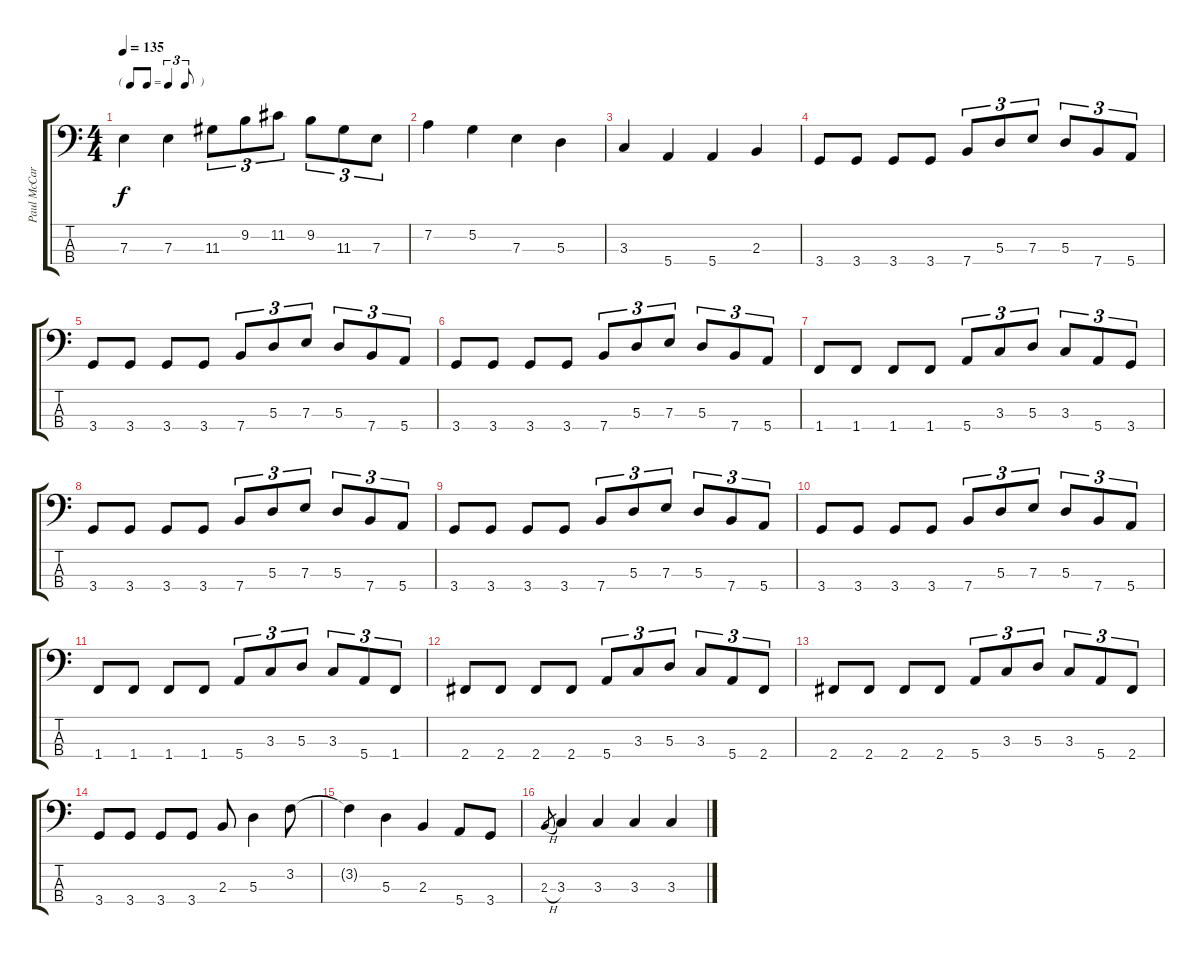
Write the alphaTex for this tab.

\track ("Paul McCartney" "Paul McCar") {instrument electricbassfinger}
\staff {score tabs}
\tuning (G2 D2 A1 E1) {hide}
\ts (4 4)
\tf triplet8th
\tempo 135
\clef f4
\ks c
7.3.4{dy f} 7.3.4 11.3.8{tu (3 2)} 9.2.8{tu (3 2)} 11.2.8{tu (3 2)} 9.2.8{tu (3 2)} 11.3.8{tu (3 2)} 7.3.8{tu (3 2)} |
7.2.4 5.2.4 7.3.4 5.3.4 |
3.3.4 5.4.4 5.4.4 2.3.4 |
3.4.8 3.4.8 3.4.8 3.4.8 7.4.8{tu (3 2)} 5.3.8{tu (3 2)} 7.3.8{tu (3 2)} 5.3.8{tu (3 2)} 7.4.8{tu (3 2)} 5.4.8{tu (3 2)} |
3.4.8 3.4.8 3.4.8 3.4.8 7.4.8{tu (3 2)} 5.3.8{tu (3 2)} 7.3.8{tu (3 2)} 5.3.8{tu (3 2)} 7.4.8{tu (3 2)} 5.4.8{tu (3 2)} |
3.4.8 3.4.8 3.4.8 3.4.8 7.4.8{tu (3 2)} 5.3.8{tu (3 2)} 7.3.8{tu (3 2)} 5.3.8{tu (3 2)} 7.4.8{tu (3 2)} 5.4.8{tu (3 2)} |
1.4.8 1.4.8 1.4.8 1.4.8 5.4.8{tu (3 2)} 3.3.8{tu (3 2)} 5.3.8{tu (3 2)} 3.3.8{tu (3 2)} 5.4.8{tu (3 2)} 3.4.8{tu (3 2)} |
3.4.8 3.4.8 3.4.8 3.4.8 7.4.8{tu (3 2)} 5.3.8{tu (3 2)} 7.3.8{tu (3 2)} 5.3.8{tu (3 2)} 7.4.8{tu (3 2)} 5.4.8{tu (3 2)} |
3.4.8 3.4.8 3.4.8 3.4.8 7.4.8{tu (3 2)} 5.3.8{tu (3 2)} 7.3.8{tu (3 2)} 5.3.8{tu (3 2)} 7.4.8{tu (3 2)} 5.4.8{tu (3 2)} |
3.4.8 3.4.8 3.4.8 3.4.8 7.4.8{tu (3 2)} 5.3.8{tu (3 2)} 7.3.8{tu (3 2)} 5.3.8{tu (3 2)} 7.4.8{tu (3 2)} 5.4.8{tu (3 2)} |
1.4.8 1.4.8 1.4.8 1.4.8 5.4.8{tu (3 2)} 3.3.8{tu (3 2)} 5.3.8{tu (3 2)} 3.3.8{tu (3 2)} 5.4.8{tu (3 2)} 1.4.8{tu (3 2)} |
2.4.8 2.4.8 2.4.8 2.4.8 5.4.8{tu (3 2)} 3.3.8{tu (3 2)} 5.3.8{tu (3 2)} 3.3.8{tu (3 2)} 5.4.8{tu (3 2)} 2.4.8{tu (3 2)} |
2.4.8 2.4.8 2.4.8 2.4.8 5.4.8{tu (3 2)} 3.3.8{tu (3 2)} 5.3.8{tu (3 2)} 3.3.8{tu (3 2)} 5.4.8{tu (3 2)} 2.4.8{tu (3 2)} |
3.4.8 3.4.8 3.4.8 3.4.8 2.3.8 5.3.4 3.2.8 |
3.2{t}.4 5.3.4 2.3.4 5.4.8 3.4.8 |
2.3{h}.8{gr} 3.3.4 3.3.4 3.3.4 3.3.4
